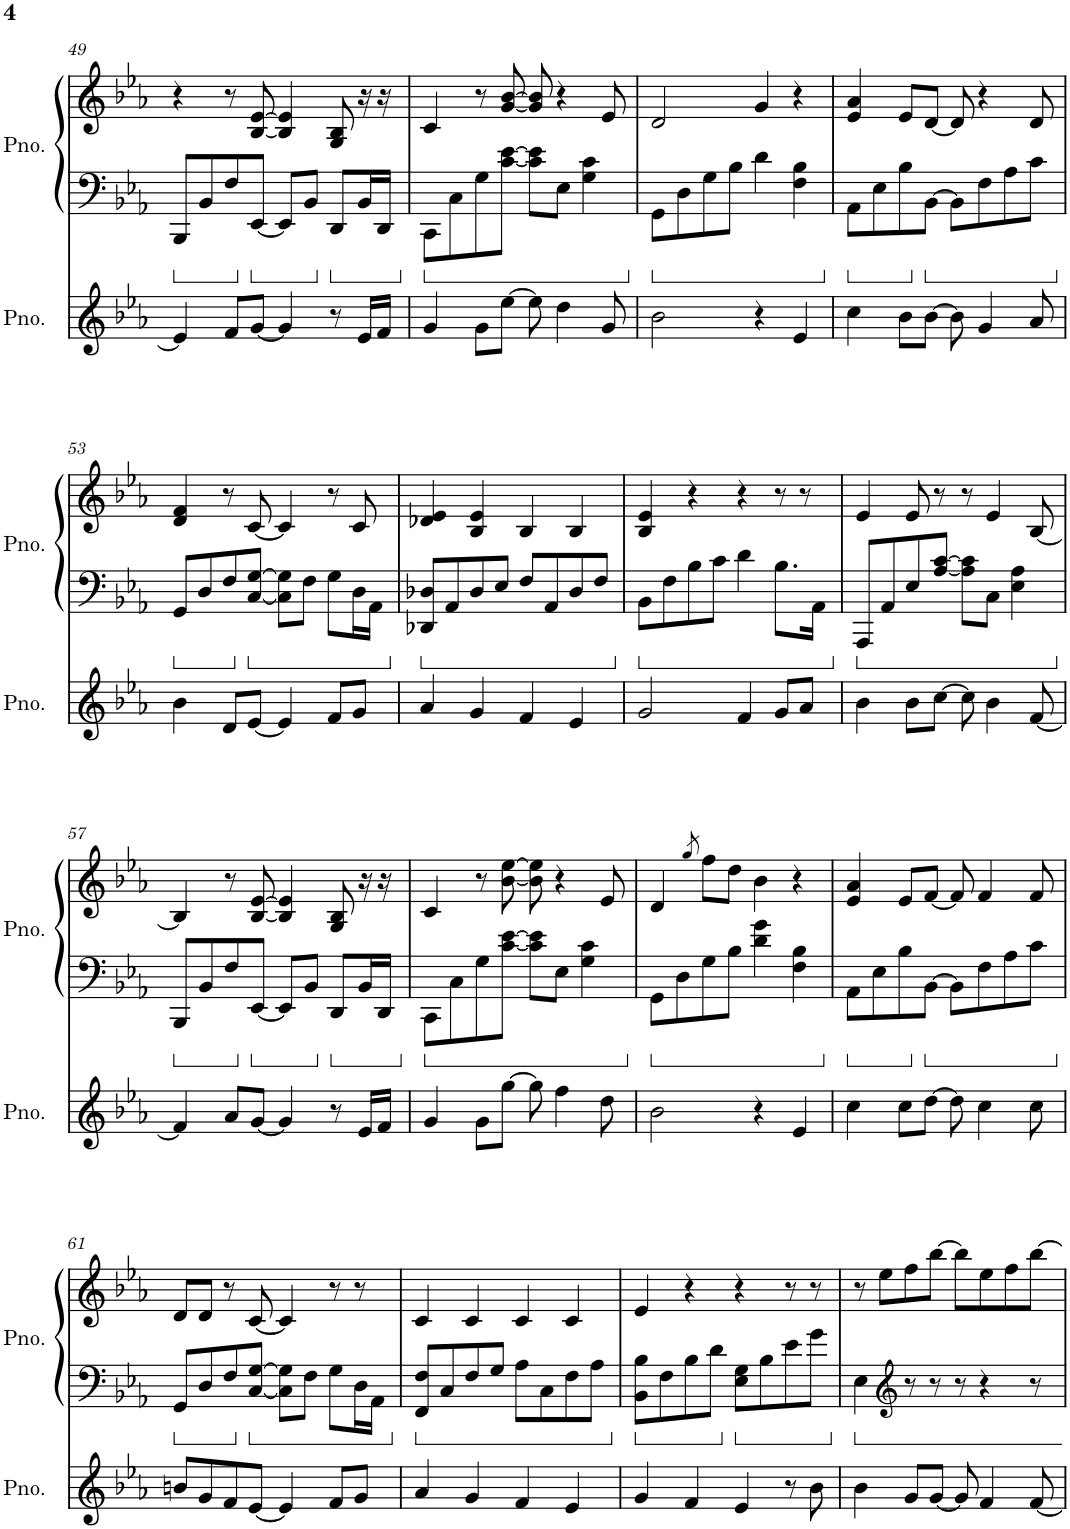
**kern	**kern	**kern
*part2	*part1	*part1
*staff3	*staff2	*staff1
*I"Piano	*I"Piano	*
*I'Pno.	*I'Pno.	*
!!LO:PB:g=z
*clefG2	*clefF4	*clefG2
*k[b-e-a-]	*k[b-e-a-]	*k[b-e-a-]
*M4/4	*M4/4	*M4/4
=49	=49	=49
4e-/]	8BBB-/L	4r
.	8BB-/	.
8f/L	8F/	8r
[8g/J	[8EE-/J	[8B-/ [8e-/
4g/]	8EE-/L]	4B-/] 4e-/]
.	8BB-/J	.
8r	8DD/L	8G/ 8B-/
16e-/LL	16BB-/L	16r
16f/JJ	16DD/JJ	16r
=50	=50	=50
4g/	8CC\L	4c/
.	8C\	.
8g\L	8G\	8r
[8ee-\J	[8c\ [8e-\J	[8g/ [8b-/
8ee-\]	8c\] 8e-\]L	8g/] 8b-/]
4dd\	8E-\J	4r
.	4G\ 4c\	.
8g/	.	8e-/
=51	=51	=51
2b-\	8GG\L	2d/
.	8D\	.
.	8G\	.
.	8B-\J	.
4r	4d\	4g/
4e-/	4F\ 4B-\	4r
=52	=52	=52
4cc\	8AA-\L	4e-/ 4a-/
.	8E-\	.
8b-\L	8B-\	8e-/L
[8b-\J	[8BB-\J	[8d/J
8b-\]	8BB-\L]	8d/]
4g/	8F\	4r
.	8A-\	.
8a-/	8c\J	8d/
!!LO:LB:g=z
=53	=53	=53
4b-\	8GG/L	4d/ 4f/
.	8D/	.
8d/L	8F/	8r
[8e-/J	[8C/ [8G/J	[8c/
4e-/]	8C\] 8G\]L	4c/]
.	8F\J	.
8f/L	8G\L	8r
8g/J	16D\L	8c/
.	16AA-\JJ	.
=54	=54	=54
4a-/	8DD-X/ 8D-X/L	4d-X/ 4e-/
.	8AA-/	.
4g/	8D-/	4B-/ 4e-/
.	8E-/J	.
4f/	8F/L	4B-/
.	8AA-/	.
4e-/	8D-/	4B-/
.	8F/J	.
=55	=55	=55
2g/	8BB-\L	4B-/ 4e-/
.	8F\	.
.	8B-\	4r
.	8c\J	.
4f/	4d\	4r
8g/L	8.B-\L	8r
8a-/J	.	8r
.	16AA-\Jk	.
=56	=56	=56
4b-\	8AAA-/L	4e-/
.	8AA-/	.
8b-\L	8E-/	8e-/
[8cc\J	[8A-/ [8c/J	8r
8cc\]	8A-\] 8c\]L	8r
4b-\	8C\J	4e-/
.	4E-\ 4A-\	.
[8f/	.	[8B-/
!!LO:LB:g=z
=57	=57	=57
4f/]	8BBB-/L	4B-/]
.	8BB-/	.
8a-/L	8F/	8r
[8g/J	[8EE-/J	[8B-/ [8e-/
4g/]	8EE-/L]	4B-/] 4e-/]
.	8BB-/J	.
8r	8DD/L	8G/ 8B-/
16e-/LL	16BB-/L	16r
16f/JJ	16DD/JJ	16r
=58	=58	=58
4g/	8CC\L	4c/
.	8C\	.
8g\L	8G\	8r
[8gg\J	[8c\ [8e-\J	[8b-\ [8ee-\
8gg\]	8c\] 8e-\]L	8b-\] 8ee-\]
4ff\	8E-\J	4r
.	4G\ 4c\	.
8dd\	.	8e-/
=59	=59	=59
2b-\	8GG\L	4d/
.	8D\	.
.	.	8qgg/
.	8G\	8ff\L
.	8B-\J	8dd\J
4r	4d\ 4g\	4b-\
4e-/	4F\ 4B-\	4r
=60	=60	=60
4cc\	8AA-\L	4e-/ 4a-/
.	8E-\	.
8cc\L	8B-\	8e-/L
[8dd\J	[8BB-\J	[8f/J
8dd\]	8BB-\L]	8f/]
4cc\	8F\	4f/
.	8A-\	.
8cc\	8c\J	8f/
!!LO:LB:g=z
=61	=61	=61
8bn/L	8GG/L	8d/L
8g/	8D/	8d/J
8f/	8F/	8r
[8e-/J	[8C/ [8G/J	[8c/
4e-/]	8C\] 8G\]L	4c/]
.	8F\J	.
8f/L	8G\L	8r
8g/J	16D\L	8r
.	16AA-\JJ	.
=62	=62	=62
4a-/	8FF/ 8F/L	4c/
.	8C/	.
4g/	8F/	4c/
.	8G/J	.
4f/	8A-\L	4c/
.	8C\	.
4e-/	8F\	4c/
.	8A-\J	.
=63	=63	=63
4g/	8BB-\ 8B-\L	4e-/
.	8F\	.
4f/	8B-\	4r
.	8d\J	.
4e-/	8E-\ 8G\L	4r
.	8B-\	.
8r	8e-\	8r
8b-\	8g\J	8r
=64	=64	=64
4b-\	4E-\	8r
.	.	8ee-\L
*	*clefG2	*
8g/L	8r	8ff\
[8g/J	8r	[8bb-\J
8g/]	8r	8bb-\L]
4f/	4r	8ee-\
.	.	8ff\
[8f/	8r	[8bb-\J
=	=	=
*-	*-	*-
